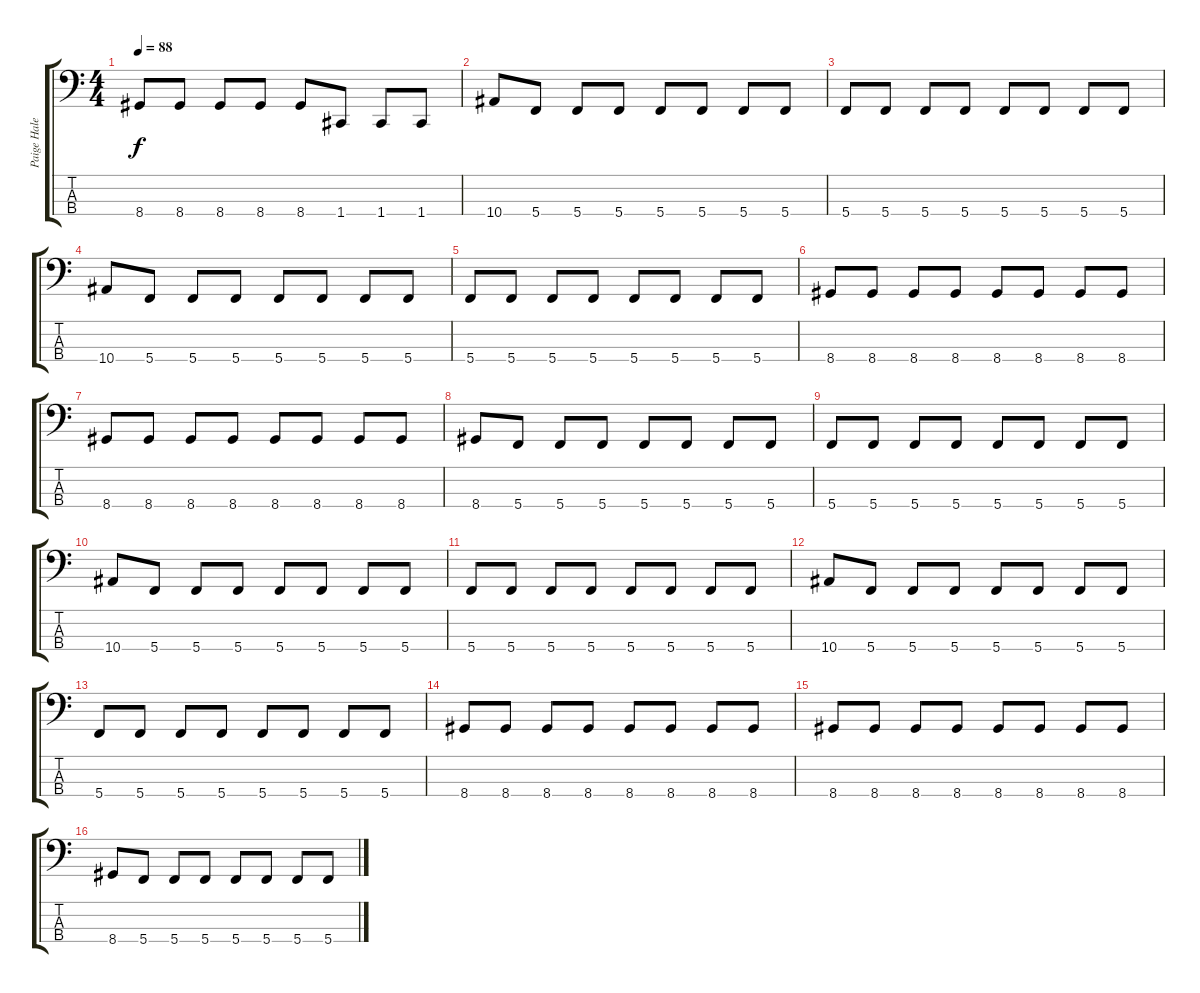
\track ("Paige Haley - Bass" "Paige Hale") {instrument electricbassfinger}
\staff {score tabs}
\tuning (F2 C2 G1 C1) {hide}
\ts (4 4)
\tempo 88
\clef f4
\ks c
8.4.8{dy f} 8.4.8 8.4.8 8.4.8 8.4.8 1.4.8 1.4.8 1.4.8 |
10.4.8 5.4.8 5.4.8 5.4.8 5.4.8 5.4.8 5.4.8 5.4.8 |
5.4.8 5.4.8 5.4.8 5.4.8 5.4.8 5.4.8 5.4.8 5.4.8 |
10.4.8 5.4.8 5.4.8 5.4.8 5.4.8 5.4.8 5.4.8 5.4.8 |
5.4.8 5.4.8 5.4.8 5.4.8 5.4.8 5.4.8 5.4.8 5.4.8 |
8.4.8 8.4.8 8.4.8 8.4.8 8.4.8 8.4.8 8.4.8 8.4.8 |
8.4.8 8.4.8 8.4.8 8.4.8 8.4.8 8.4.8 8.4.8 8.4.8 |
8.4.8 5.4.8 5.4.8 5.4.8 5.4.8 5.4.8 5.4.8 5.4.8 |
5.4.8 5.4.8 5.4.8 5.4.8 5.4.8 5.4.8 5.4.8 5.4.8 |
10.4.8 5.4.8 5.4.8 5.4.8 5.4.8 5.4.8 5.4.8 5.4.8 |
5.4.8 5.4.8 5.4.8 5.4.8 5.4.8 5.4.8 5.4.8 5.4.8 |
10.4.8 5.4.8 5.4.8 5.4.8 5.4.8 5.4.8 5.4.8 5.4.8 |
5.4.8 5.4.8 5.4.8 5.4.8 5.4.8 5.4.8 5.4.8 5.4.8 |
8.4.8 8.4.8 8.4.8 8.4.8 8.4.8 8.4.8 8.4.8 8.4.8 |
8.4.8 8.4.8 8.4.8 8.4.8 8.4.8 8.4.8 8.4.8 8.4.8 |
8.4.8 5.4.8 5.4.8 5.4.8 5.4.8 5.4.8 5.4.8 5.4.8
